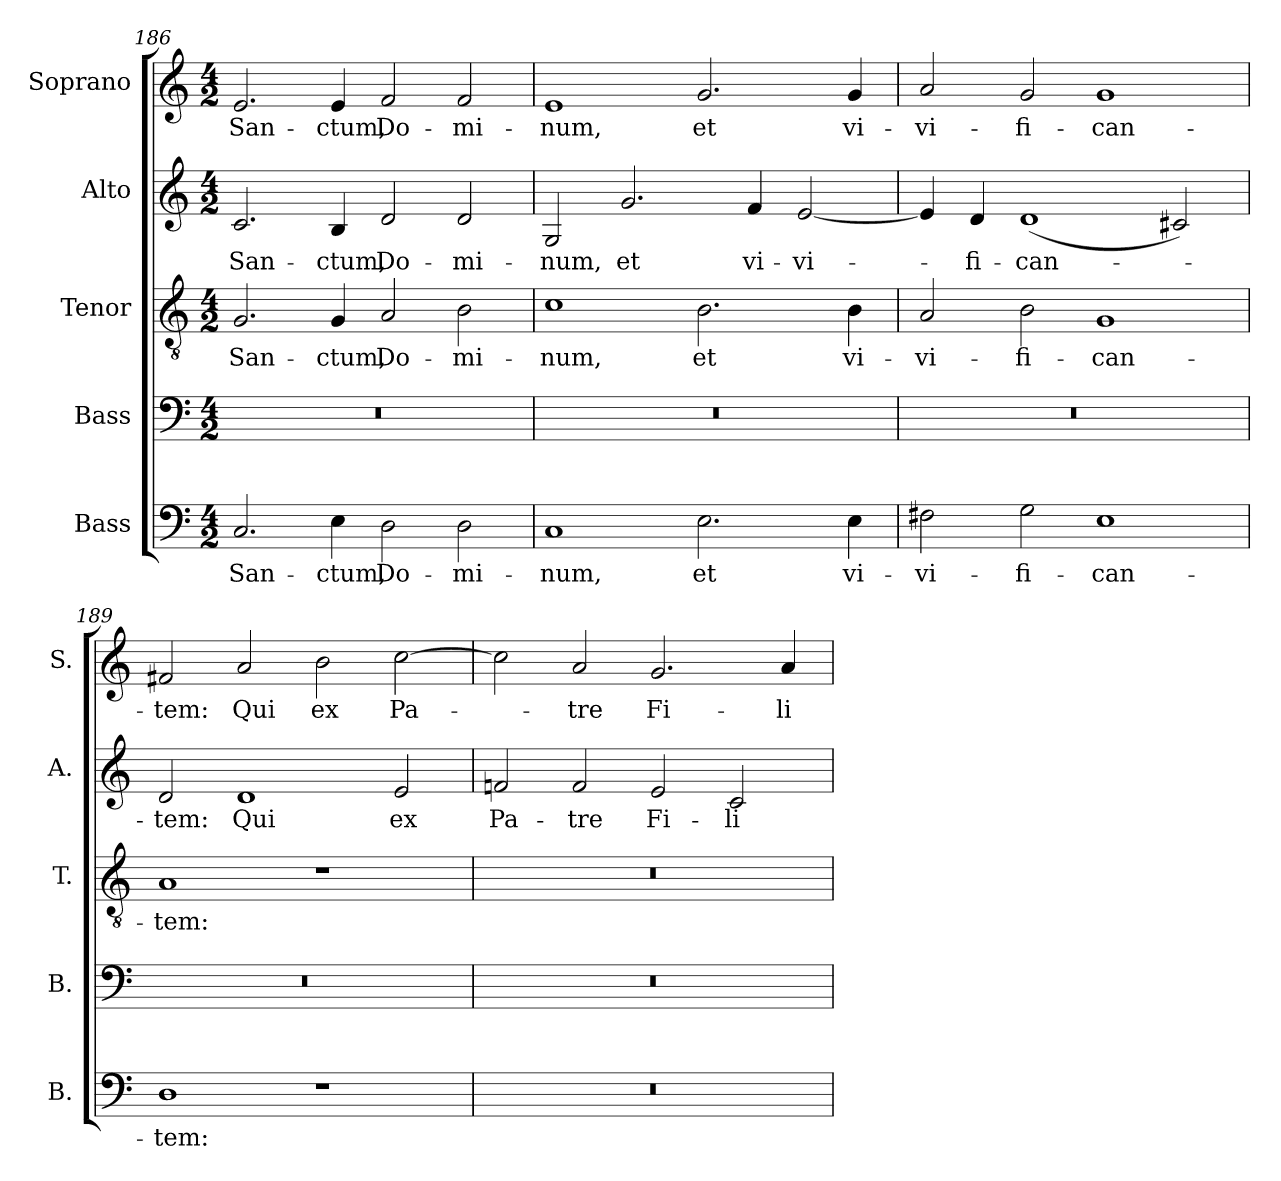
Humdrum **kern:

**kern	**text	**kern	**kern	**text	**kern	**text	**kern	**text
*part5	*part5	*part4	*part3	*part3	*part2	*part2	*part1	*part1
*staff5	*staff5	*staff4	*staff3	*staff3	*staff2	*staff2	*staff1	*staff1
*I"Bass	*	*I"Bass	*I"Tenor	*	*I"Alto	*	*I"Soprano	*
*I'B.	*	*I'B.	*I'T.	*	*I'A.	*	*I'S.	*
*clefF4	*	*clefF4	*clefGv2	*	*clefG2	*	*clefG2	*
*	*	*	*ITrd7c12	*	*	*	*	*
*k[]	*	*k[]	*k[]	*	*k[]	*	*k[]	*
*C:	*	*C:	*C:	*	*C:	*	*C:	*
*M4/2	*	*M4/2	*M4/2	*	*M4/2	*	*M4/2	*
=186	=186	=186	=186	=186	=186	=186	=186	=186
!	!LO:LY:b:color=#000000	!LO:N:vis=1	!	!	!	!	!	!
!	!	!	!	!LO:LY:b:color=#000000	!	!	!	!
!	!	!	!	!	!	!LO:LY:b:color=#000000	!	!
!	!	!	!	!	!	!	!	!LO:LY:b:color=#000000
2.Ci/	San-	0r	2.GGi/	San-	2.ci/	San-	2.ei/	San-
!	!LO:LY:b:color=#000000	!	!	!	!	!	!	!
!	!	!	!	!LO:LY:b:color=#000000	!	!	!	!
!	!	!	!	!	!	!LO:LY:b:color=#000000	!	!
!	!	!	!	!	!	!	!	!LO:LY:b:color=#000000
4Ei\	-ctum,	.	4GGi/	-ctum,	4Bi/	-ctum,	4ei/	-ctum,
!	!LO:LY:b:color=#000000	!	!	!	!	!	!	!
!	!	!	!	!LO:LY:b:color=#000000	!	!	!	!
!	!	!	!	!	!	!LO:LY:b:color=#000000	!	!
!	!	!	!	!	!	!	!	!LO:LY:b:color=#000000
2Di\	Do-	.	2AAi/	Do-	2di/	Do-	2fi/	Do-
!	!LO:LY:b:color=#000000	!	!	!	!	!	!	!
!	!	!	!	!LO:LY:b:color=#000000	!	!	!	!
!	!	!	!	!	!	!LO:LY:b:color=#000000	!	!
!	!	!	!	!	!	!	!	!LO:LY:b:color=#000000
2Di\	-mi-	.	2BBi\	-mi-	2di/	-mi-	2fi/	-mi-
=187	=187	=187	=187	=187	=187	=187	=187	=187
!	!LO:LY:b:color=#000000	!LO:N:vis=1	!	!	!	!	!	!
!	!	!	!	!LO:LY:b:color=#000000	!	!	!	!
!	!	!	!	!	!	!LO:LY:b:color=#000000	!	!
!	!	!	!	!	!	!	!	!LO:LY:b:color=#000000
1Ci	-num,	0r	1Ci	-num,	2Gi/	-num,	1ei	-num,
!	!	!	!	!	!	!LO:LY:b:color=#000000	!	!
.	.	.	.	.	2.gi/	et	.	.
!	!LO:LY:b:color=#000000	!	!	!	!	!	!	!
!	!	!	!	!LO:LY:b:color=#000000	!	!	!	!
!	!	!	!	!	!	!	!	!LO:LY:b:color=#000000
2.Ei\	et	.	2.BBi\	et	.	.	2.gi/	et
!	!	!	!	!	!	!LO:LY:b:color=#000000	!	!
.	.	.	.	.	4fi/	vi-	.	.
!	!	!	!	!	!	!LO:LY:b:color=#000000	!	!
.	.	.	.	.	[2ei/	-vi-	.	.
!	!LO:LY:b:color=#000000	!	!	!	!	!	!	!
!	!	!	!	!LO:LY:b:color=#000000	!	!	!	!
!	!	!	!	!	!	!	!	!LO:LY:b:color=#000000
4Ei\	vi-	.	4BBi\	vi-	.	.	4gi/	vi-
=188	=188	=188	=188	=188	=188	=188	=188	=188
!	!LO:LY:b:color=#000000	!LO:N:vis=1	!	!	!	!	!	!
!	!	!	!	!LO:LY:b:color=#000000	!	!	!	!
!	!	!	!	!	!	!	!	!LO:LY:b:color=#000000
2F#Xi\	-vi-	0r	2AAi/	-vi-	4ei/]	.	2ai/	-vi-
!	!	!	!	!	!	!LO:LY:b:color=#000000	!	!
.	.	.	.	.	4di/	-fi-	.	.
!	!LO:LY:b:color=#000000	!	!	!	!	!	!	!
!	!	!	!	!LO:LY:b:color=#000000	!	!	!	!
!	!	!	!	!	!	!LO:LY:b:color=#000000	!	!
!	!	!	!	!	!	!	!	!LO:LY:b:color=#000000
2Gi\	-fi-	.	2BBi\	-fi-	(1di	-can-	2gi/	-fi-
!	!LO:LY:b:color=#000000	!	!	!	!	!	!	!
!	!	!	!	!LO:LY:b:color=#000000	!	!	!	!
!	!	!	!	!	!	!	!	!LO:LY:b:color=#000000
1Ei	-can-	.	1GGi	-can-	.	.	1gi	-can-
.	.	.	.	.	2c#Xi/)	.	.	.
=189	=189	=189	=189	=189	=189	=189	=189	=189
!	!LO:LY:b:color=#000000	!LO:N:vis=1	!	!	!	!	!	!
!	!	!	!	!LO:LY:b:color=#000000	!	!	!	!
!	!	!	!	!	!	!LO:LY:b:color=#000000	!	!
!	!	!	!	!	!	!	!	!LO:LY:b:color=#000000
1Di	-tem:	0r	1AAi	-tem:	2di/	-tem:	2f#Xi/	-tem:
!	!	!	!	!	!	!LO:LY:b:color=#000000	!	!
!	!	!	!	!	!	!	!	!LO:LY:b:color=#000000
.	.	.	.	.	1di	Qui	2ai/	Qui
!	!	!	!	!	!	!	!	!LO:LY:b:color=#000000
1r	.	.	1r	.	.	.	2bi\	ex
!	!	!	!	!	!	!LO:LY:b:color=#000000	!	!
!	!	!	!	!	!	!	!	!LO:LY:b:color=#000000
.	.	.	.	.	2ei/	ex	[2cci\	Pa-
=190	=190	=190	=190	=190	=190	=190	=190	=190
!LO:N:vis=1	!	!LO:N:vis=1	!LO:N:vis=1	!	!	!	!	!
!	!	!	!	!	!	!LO:LY:b:color=#000000	!	!
0r	.	0r	0r	.	2fni/	Pa-	2cci\]	.
!	!	!	!	!	!	!LO:LY:b:color=#000000	!	!
!	!	!	!	!	!	!	!	!LO:LY:b:color=#000000
.	.	.	.	.	2fi/	-tre	2ai/	-tre
!	!	!	!	!	!	!LO:LY:b:color=#000000	!	!
!	!	!	!	!	!	!	!	!LO:LY:b:color=#000000
.	.	.	.	.	2ei/	Fi-	2.gi/	Fi-
!	!	!	!	!	!	!LO:LY:b:color=#000000	!	!
.	.	.	.	.	2ci/	-li-	.	.
!	!	!	!	!	!	!	!	!LO:LY:b:color=#000000
.	.	.	.	.	.	.	4ai/	-li-
=	=	=	=	=	=	=	=	=
*-	*-	*-	*-	*-	*-	*-	*-	*-
